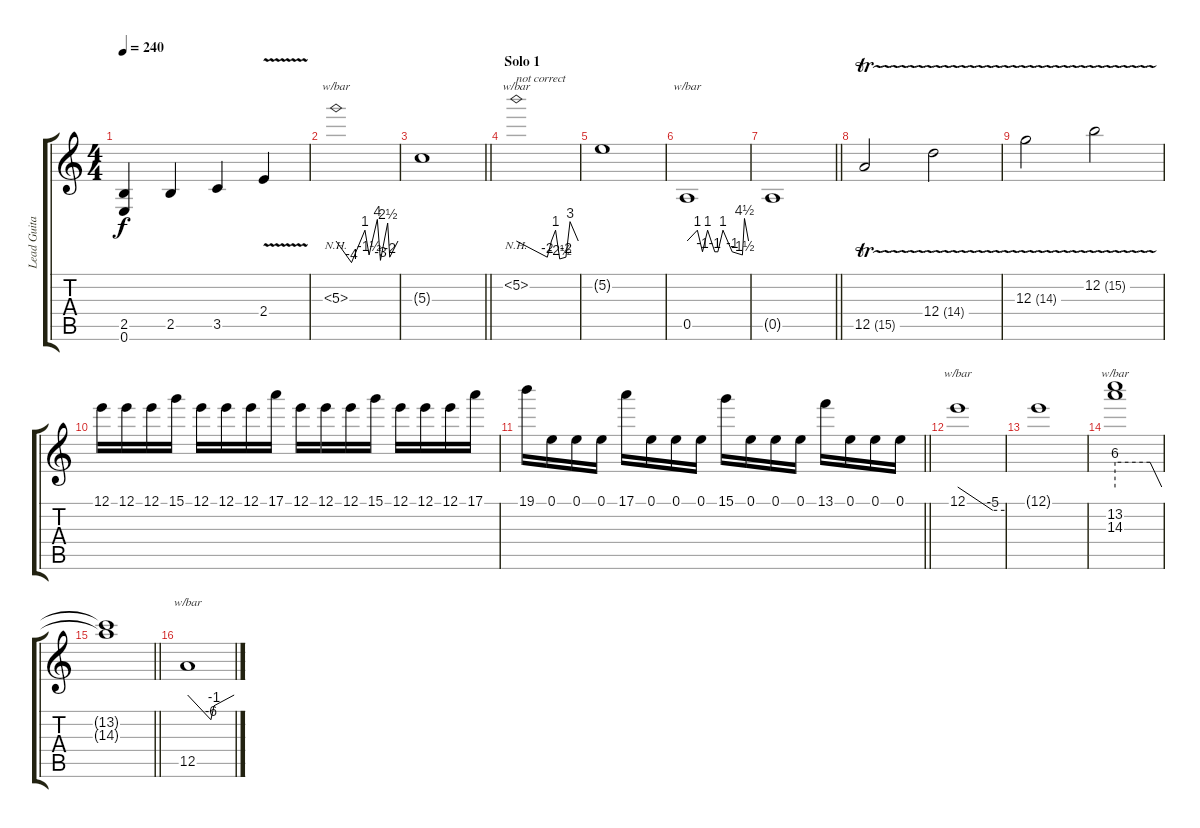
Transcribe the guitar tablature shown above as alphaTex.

\track ("Lead Guitar" "Lead Guita") {instrument distortionguitar}
\staff {score tabs}
\tuning (E4 B3 G3 D3 A2 E2) {hide}
\ts (4 4)
\tempo 240
\clef g2
\ks c
(2.5{t} 0.6{t}).4{dy f} 2.5.4 3.5.4 2.4{v}.4 |
5.3{nh}.1{tbe (custom default 0 0 15 -16 28 4 32 -6 40 16 43 -12 50 10 52 -8 60 0)} |
\barLineRight lightlight
5.3{t}.1 |
\section ("" "Solo 1")
5.2{nh}.1{tbe (custom default 0 0 30 -8 34 0 38 4 42 -10 48 -8 52 12 60 0) txt "not correct"} |
5.2{t}.1 |
0.5.1{tbe (custom default 0 0 10 4 15 -4 20 4 27 -4 30 -4 35 4 44 -4 54 -6 56 18 60 0)} |
\barLineRight lightlight
0.5{t}.1 |
12.5{tr (15 32)}.2 12.4{tr (14 32)}.2 |
12.3{tr (14 32)}.2 12.2{tr (15 32)}.2 |
12.1.16 12.1.16 12.1.16 15.1.16 12.1.16 12.1.16 12.1.16 17.1.16 12.1.16 12.1.16 12.1.16 15.1.16 12.1.16 12.1.16 12.1.16 17.1.16 |
\barLineRight lightlight
19.1.16 0.1.16 0.1.16 0.1.16 17.1.16 0.1.16 0.1.16 0.1.16 15.1.16 0.1.16 0.1.16 0.1.16 13.1.16 0.1.16 0.1.16 0.1.16 |
12.1.1{tbe (custom default 0 0 45 -20 60 -20)} |
12.1{t}.1 |
(13.2 14.3).1{tbe (custom default 0 24 45 24 60 0)} |
\barLineRight lightlight
(13.2{t} 14.3{t}).1 |
12.5.1{tbe (custom default 0 0 30 -24 34 -4 60 0)}
